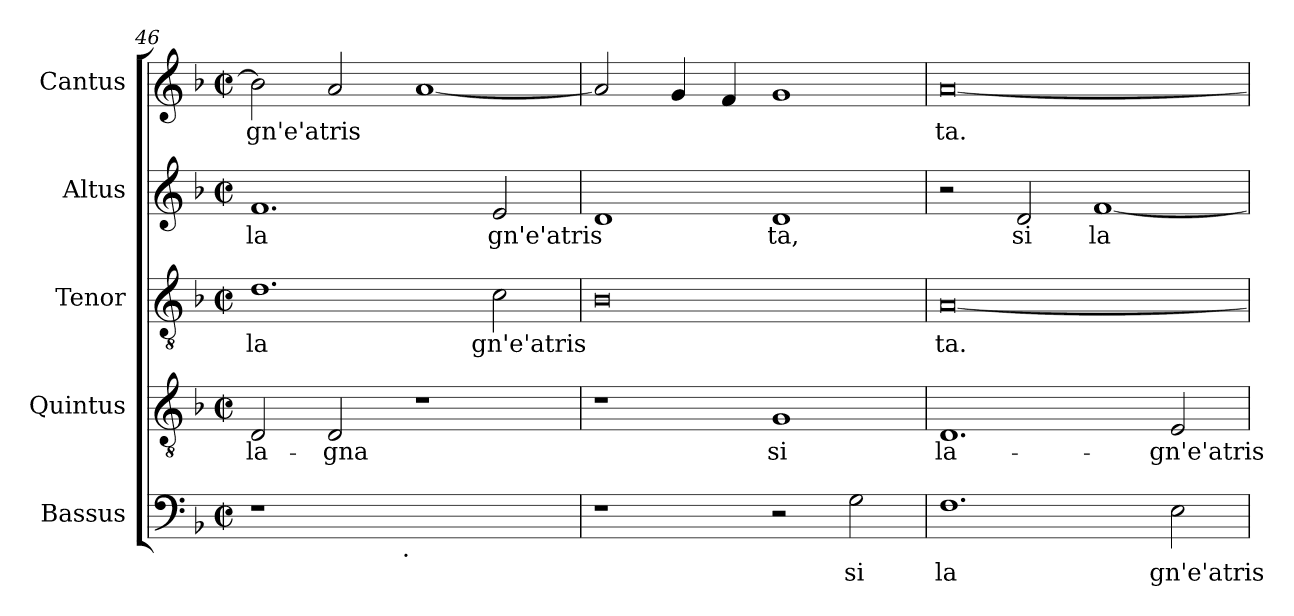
**kern	**text	**kern	**text	**kern	**text	**kern	**text	**kern	**text
*part5	*part5	*part4	*part4	*part3	*part3	*part2	*part2	*part1	*part1
*staff5	*staff5	*staff4	*staff4	*staff3	*staff3	*staff2	*staff2	*staff1	*staff1
*I"Bassus	*	*I"Quintus	*	*I"Tenor	*	*I"Altus	*	*I"Cantus	*
*clefF4	*	*clefGv2	*	*clefGv2	*	*clefG2	*	*clefG2	*
*k[b-]	*	*k[b-]	*	*k[b-]	*	*k[b-]	*	*k[b-]	*
*F:	*	*F:	*	*F:	*	*F:	*	*F:	*
*M2/2	*	*M2/2	*	*M2/2	*	*M2/2	*	*M2/2	*
*met(c|)	*	*met(c|)	*	*met(c|)	*	*met(c|)	*	*met(c|)	*
=46	=46	=46	=46	=46	=46	=46	=46	=46	=46
!	!	!	!LO:LY:b	!	!LO:LY:b:cj	!	!LO:LY:b	!	!LO:LY:b:cj
*^	*	*	*	*	*	*	*	*	*
1r	2ryy	.	2D/	la-	1.d	la	1.f	la	2b-\]	gn'e'atris
!	!	!	!	!LO:LY:b	!	!	!	!	!	!LO:LY:b:cj
.	4...ryy	.	2D/	-gna	.	.	.	.	2a/	.
!	!LO:TX:b:t=.	!	!	!	!	!	!	!	!	!
.	1ryy	.	.	.	.	.	.	.	.	.
!	!	!	!	!	!	!	!	!	!	!LO:LY:b:cj
1ryy	.	.	1r	.	.	.	.	.	[<1a	.
!	!	!	!	!	!	!LO:LY:b:cj	!	!LO:LY:b	!	!
.	.	.	.	.	2c\	gn'e'atris	2e/	gn'e'atris	.	.
.	32ryy	.	.	.	.	.	.	.	.	.
=47	=47	=47	=47	=47	=47	=47	=47	=47	=47	=47
!	!	!	!	!	!	!LO:LY:b:cj	!	!LO:LY:b	!	!LO:LY:b:cj
*v	*v	*	*	*	*	*	*	*	*	*
1r	.	1r	.	0B-	.	1d	.	2a/]	.
!	!	!	!	!	!	!	!	!	!LO:LY:b:cj
.	.	.	.	.	.	.	.	4g/	.
!	!	!	!	!	!	!	!	!	!LO:LY:b:cj
.	.	.	.	.	.	.	.	4f/	.
!	!	!	!LO:LY:b	!	!	!	!LO:LY:b	!	!LO:LY:b:cj
2r	.	1G	si	.	.	1d	ta,	1g	.
!	!LO:LY:b:cj	!	!	!	!	!	!	!	!
2G\	si	.	.	.	.	.	.	.	.
=48	=48	=48	=48	=48	=48	=48	=48	=48	=48
!	!LO:LY:b:cj	!	!LO:LY:b	!	!LO:LY:b:cj	!	!	!	!LO:LY:b:cj
1.F	la	1.D	la-	[<0A	ta.	2r	.	[<0a	ta.
!	!	!	!	!	!	!	!LO:LY:b	!	!
.	.	.	.	.	.	2d/	si	.	.
!	!	!	!	!	!	!	!LO:LY:b	!	!
.	.	.	.	.	.	[<1f	la	.	.
!	!LO:LY:b:cj	!	!LO:LY:b	!	!	!	!	!	!
2E\	gn'e'atris	2E/	-gn'e'atris-	.	.	.	.	.	.
=	=	=	=	=	=	=	=	=	=
*-	*-	*-	*-	*-	*-	*-	*-	*-	*-
